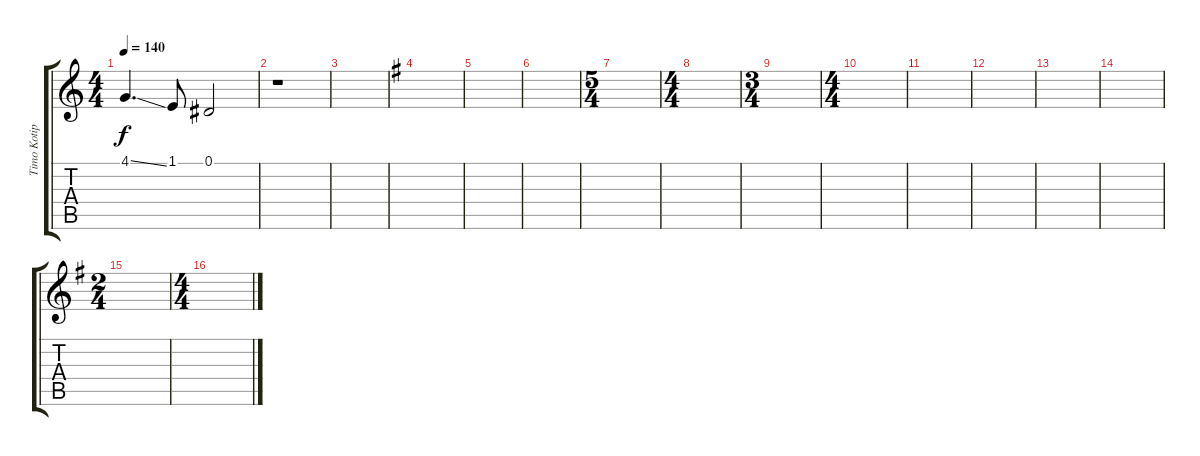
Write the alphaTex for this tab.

\track ("Timo Kotipelto" "Timo Kotip") {instrument choiraahs}
\staff {score tabs}
\tuning (Eb4 Bb3 Gb3 Db3 Ab2 Eb2) {hide}
\ts (4 4)
\tempo 140
\clef g2
\ks c
4.1{ss}.4{d dy f} 1.1.8 0.1.2 |
r.1 |
|
\ks g
|
|
|
\ts (5 4)
|
\ts (4 4)
|
\ts (3 4)
|
\ts (4 4)
|
|
|
|
|
\ts (2 4)
|
\ts (4 4)
